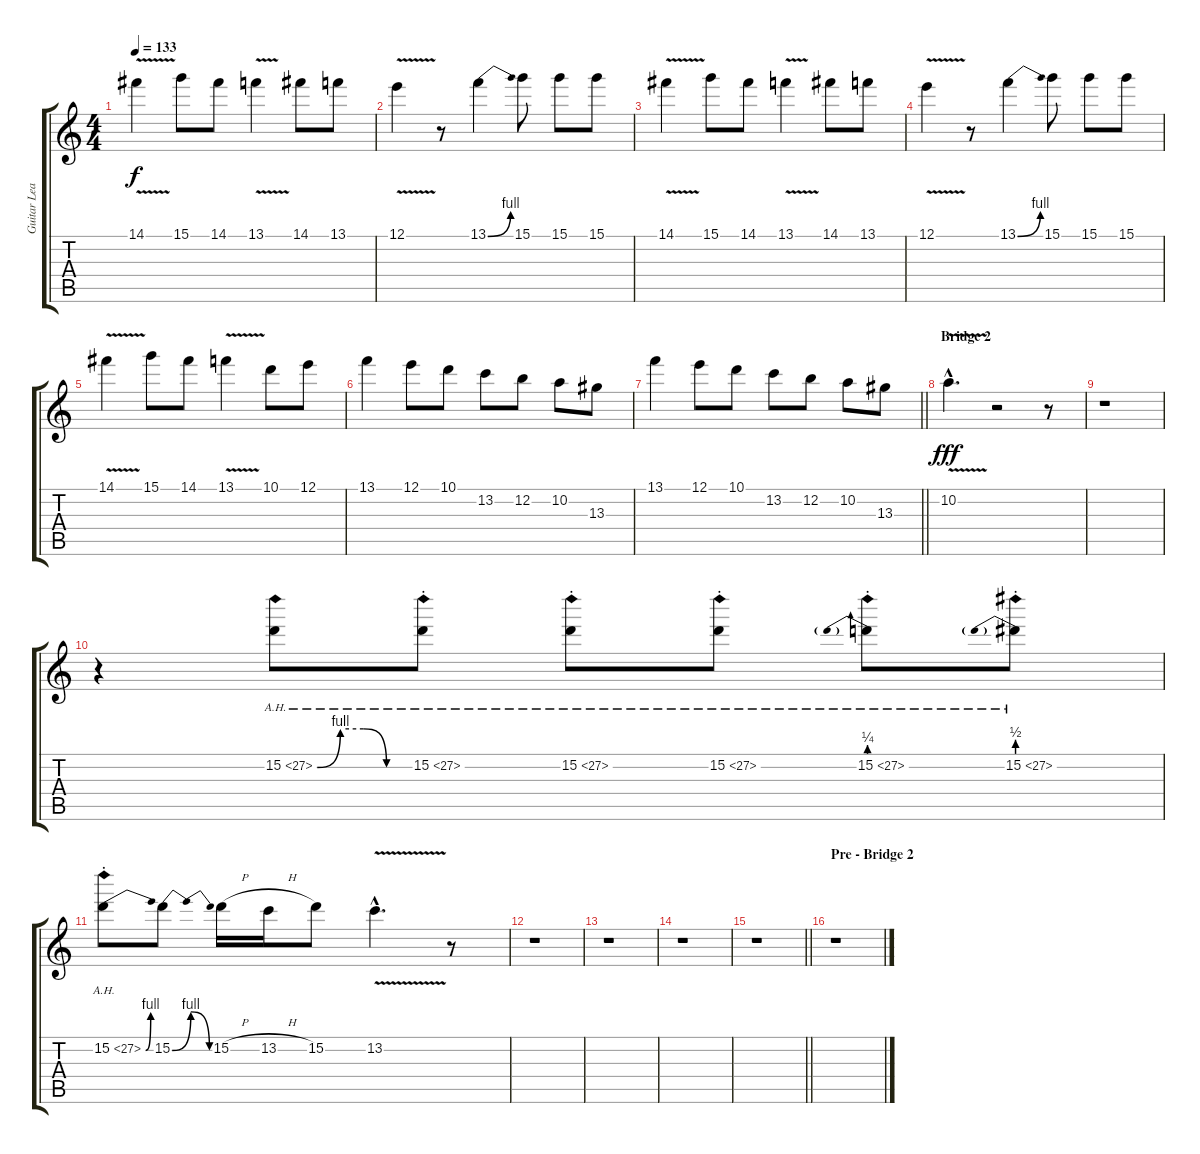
\track ("Guitar Lead 2" "Guitar Lea") {instrument overdrivenguitar}
\staff {score tabs}
\tuning (E4 B3 G3 D3 A2 E2) {hide}
\ts (4 4)
\tempo 133
\clef g2
\ks c
14.1{v}.4{dy f} 15.1.8 14.1.8 13.1{v}.4 14.1.8 13.1.8 |
12.1{v}.4 r.8 13.1{be (bend 0 0 60 4)}.4 15.1.8 15.1.8 15.1.8 |
14.1{v}.4 15.1.8 14.1.8 13.1{v}.4 14.1.8 13.1.8 |
12.1{v}.4 r.8 13.1{be (bend 0 0 60 4)}.4 15.1.8 15.1.8 15.1.8 |
14.1{v}.4 15.1.8 14.1.8 13.1{v}.4 10.1.8 12.1.8 |
13.1.4 12.1.8 10.1.8 13.2.8 12.2.8 10.2.8 13.3.8 |
\barLineRight lightlight
13.1.4 12.1.8 10.1.8 13.2.8 12.2.8 10.2.8 13.3.8 |
\section ("" "Bridge 2")
10.2{v hac}.4{d dy fff} r.2 r.8 |
r.1 |
r.4 15.2{be (custom 0 0 15 4 30 4 45 0 60 0) ah 12}.8 15.2{ah 12 st}.8 15.2{ah 12 st}.8 15.2{ah 12 st}.8 15.2{be (prebend 0 1 60 1) ah 12 st}.8 15.2{be (prebend 0 2 60 2) ah 12 st}.8 |
15.2{be (bend 0 0 60 4) ah 12 st}.8 15.2{be (bendrelease 0 0 4 4 45 4 60 0)}.8 15.2{h}.16 13.2{h}.16 15.2.8 13.2{v hac}.4{d} r.8 |
r.1 |
r.1 |
r.1 |
\barLineRight lightlight
r.1 |
\section ("" "Pre - Bridge 2")
r.1
